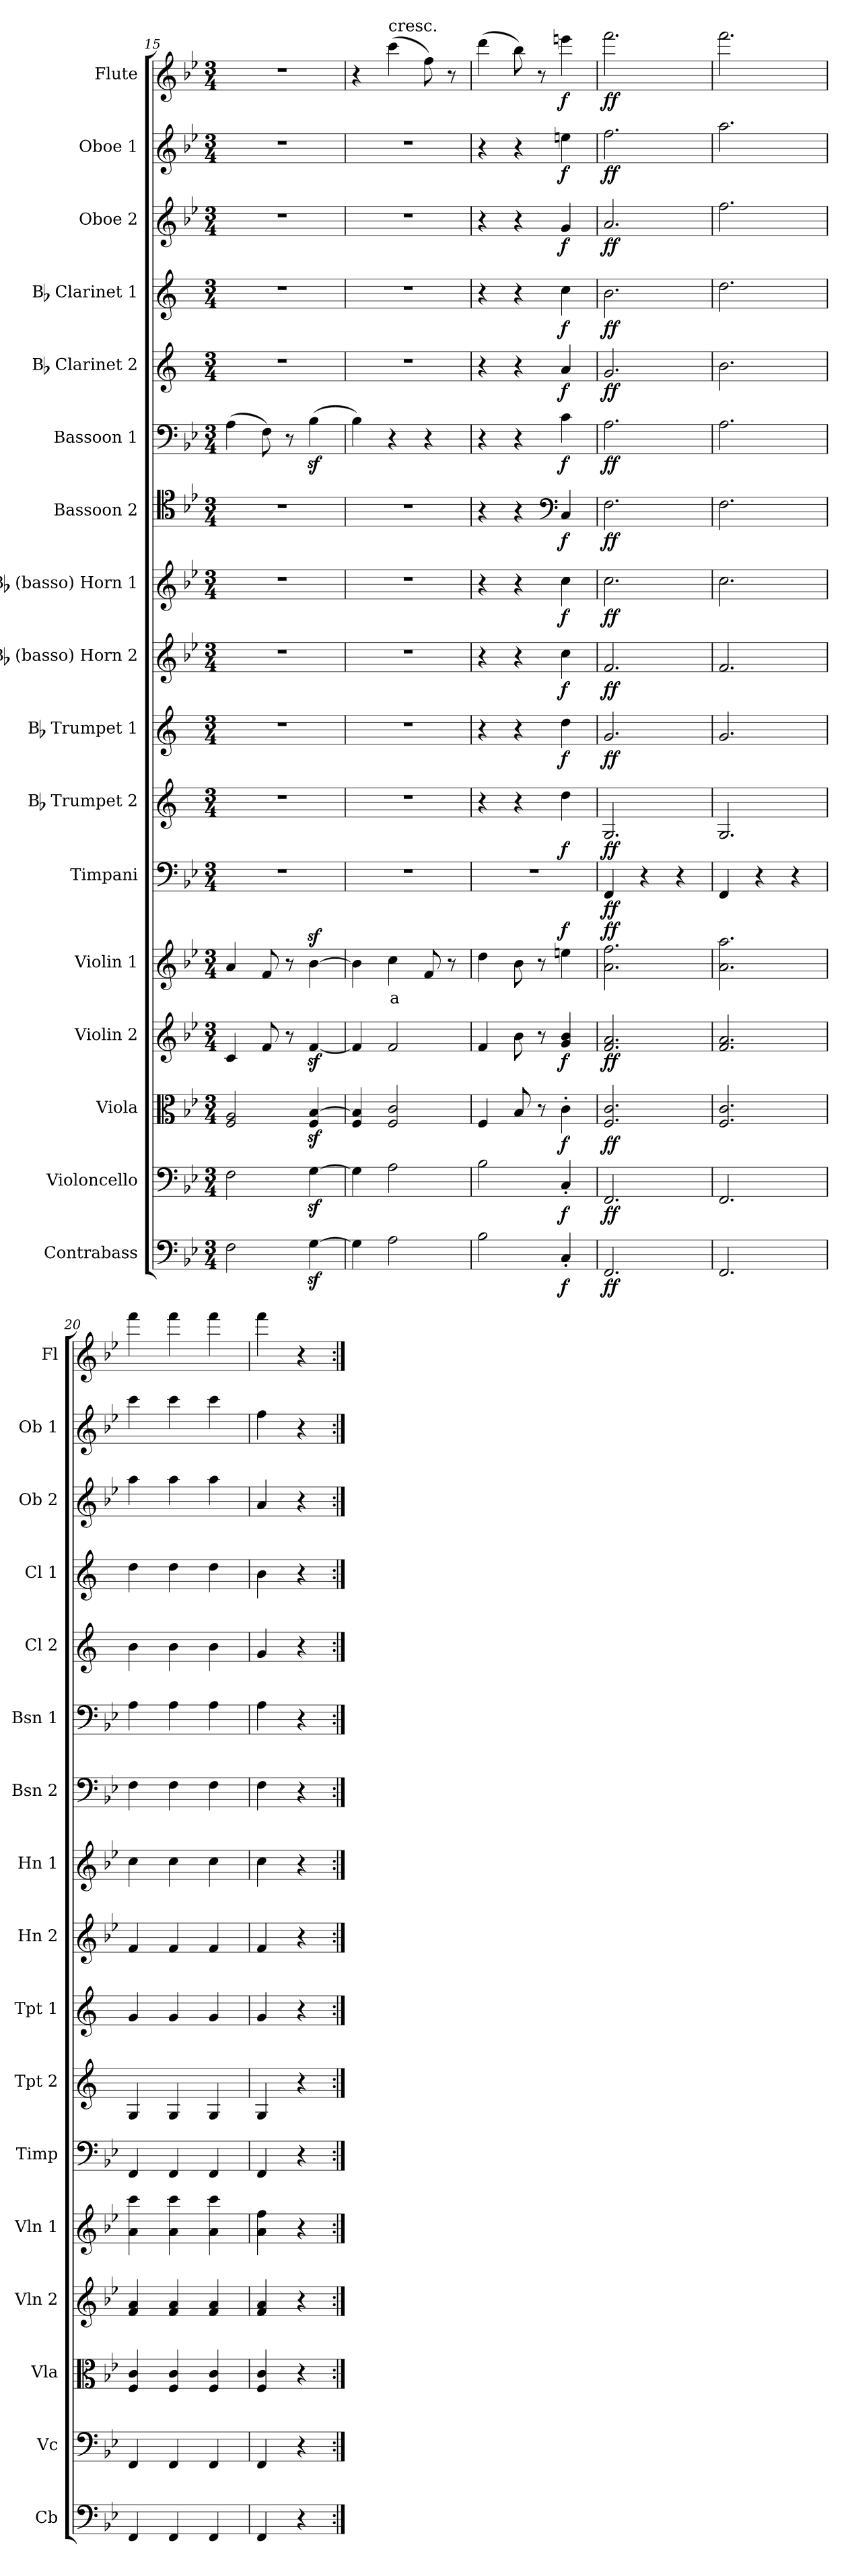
**kern	**dynam	**kern	**dynam	**kern	**dynam	**kern	**dynam	**kern	**text	**dynam	**kern	**dynam	**kern	**dynam	**kern	**dynam	**kern	**dynam	**kern	**dynam	**kern	**dynam	**kern	**dynam	**kern	**dynam	**kern	**dynam	**kern	**dynam	**kern	**dynam	**kern	**dynam
*part17	*part17	*part16	*part16	*part15	*part15	*part14	*part14	*part13	*part13	*part13	*part12	*part12	*part11	*part11	*part10	*part10	*part9	*part9	*part8	*part8	*part7	*part7	*part6	*part6	*part5	*part5	*part4	*part4	*part3	*part3	*part2	*part2	*part1	*part1
*staff17	*staff17	*staff16	*staff16	*staff15	*staff15	*staff14	*staff14	*staff13	*staff13	*staff13	*staff12	*staff12	*staff11	*staff11	*staff10	*staff10	*staff9	*staff9	*staff8	*staff8	*staff7	*staff7	*staff6	*staff6	*staff5	*staff5	*staff4	*staff4	*staff3	*staff3	*staff2	*staff2	*staff1	*staff1
*I"Contrabass	*	*I"Violoncello	*	*I"Viola	*	*I"Violin 2	*	*I"Violin 1	*	*	*I"Timpani	*	*I"Bb Trumpet 2	*	*I"Bb Trumpet 1	*	*I"Bb (basso) Horn 2	*	*I"Bb (basso) Horn 1	*	*I"Bassoon 2	*	*I"Bassoon 1	*	*I"Bb Clarinet 2	*	*I"Bb Clarinet 1	*	*I"Oboe 2	*	*I"Oboe 1	*	*I"Flute	*
*I'Cb	*	*I'Vc	*	*I'Vla	*	*I'Vln 2	*	*I'Vln 1	*	*	*I'Timp	*	*I'Tpt 2	*	*I'Tpt 1	*	*I'Hn 2	*	*I'Hn 1	*	*I'Bsn 2	*	*I'Bsn 1	*	*I'Cl 2	*	*I'Cl 1	*	*I'Ob 2	*	*I'Ob 1	*	*I'Fl	*
*clefF4	*	*clefF4	*	*clefC3	*	*clefG2	*	*clefG2	*	*	*clefF4	*	*clefG2	*	*clefG2	*	*clefG2	*	*clefG2	*	*clefC4	*	*clefF4	*	*clefG2	*	*clefG2	*	*clefG2	*	*clefG2	*	*clefG2	*
*ITrd7c12	*	*	*	*	*	*	*	*	*	*	*	*	*ITrd1c2	*	*ITrd1c2	*	*ITrd8c14	*	*ITrd8c14	*	*	*	*	*	*ITrd1c2	*	*ITrd1c2	*	*	*	*	*	*	*
*k[b-e-]	*	*k[b-e-]	*	*k[b-e-]	*	*k[b-e-]	*	*k[b-e-]	*	*	*k[b-e-]	*	*k[b-e-]	*	*k[b-e-]	*	*k[b-e-]	*	*k[b-e-]	*	*k[b-e-]	*	*k[b-e-]	*	*k[b-e-]	*	*k[b-e-]	*	*k[b-e-]	*	*k[b-e-]	*	*k[b-e-]	*
*M3/4	*	*M3/4	*	*M3/4	*	*M3/4	*	*M3/4	*	*	*M3/4	*	*M3/4	*	*M3/4	*	*M3/4	*	*M3/4	*	*M3/4	*	*M3/4	*	*M3/4	*	*M3/4	*	*M3/4	*	*M3/4	*	*M3/4	*
=15	=15	=15	=15	=15	=15	=15	=15	=15	=15	=15	=15	=15	=15	=15	=15	=15	=15	=15	=15	=15	=15	=15	=15	=15	=15	=15	=15	=15	=15	=15	=15	=15	=15	=15
2FF\	.	2F\	.	2F/ 2A/	.	4c/	.	4a/	.	.	2.r	.	2.r	.	2.r	.	2.r	.	2.r	.	2.r	.	(4A\	.	2.r	.	2.r	.	2.r	.	2.r	.	2.r	.
.	.	.	.	.	.	8f/	.	8f/	.	.	.	.	.	.	.	.	.	.	.	.	.	.	8F\)	.	.	.	.	.	.	.	.	.	.	.
.	.	.	.	.	.	8r	.	8r	.	.	.	.	.	.	.	.	.	.	.	.	.	.	8r	.	.	.	.	.	.	.	.	.	.	.
[4GGz<\	.	[4Gz<\	.	4F/z< [4B-/z<	.	[4fz</	.	[4b-z<\	.	.	.	.	.	.	.	.	.	.	.	.	.	.	(4B-z<\	.	.	.	.	.	.	.	.	.	.	.
=16	=16	=16	=16	=16	=16	=16	=16	=16	=16	=16	=16	=16	=16	=16	=16	=16	=16	=16	=16	=16	=16	=16	=16	=16	=16	=16	=16	=16	=16	=16	=16	=16	=16	=16
4GG\]	.	4G\]	.	4F/ 4B-/]	.	4f/]	.	4b-\]	.	.	2.r	.	2.r	.	2.r	.	2.r	.	2.r	.	2.r	.	4B-\)	.	2.r	.	2.r	.	2.r	.	2.r	.	4r	.
!	!	!	!	!	!	!	!	!	!	!	!	!	!	!	!	!	!	!	!	!	!	!	!	!	!	!	!	!	!	!	!	!	!LO:TX:a:t=cresc.	!
!	!	!	!	!	!	!	!	!	!LO:LY:b:color=#FF0000	!	!	!	!	!	!	!	!	!	!	!	!	!	!	!	!	!	!	!	!	!	!	!	!	!
2AA\	.	2A\	.	2F/ 2c/	.	2f/	.	4cc\	a	.	.	.	.	.	.	.	.	.	.	.	.	.	4r	.	.	.	.	.	.	.	.	.	(4ccc\	.
.	.	.	.	.	.	.	.	8f/	.	.	.	.	.	.	.	.	.	.	.	.	.	.	4r	.	.	.	.	.	.	.	.	.	8ff\)	.
.	.	.	.	.	.	.	.	8r	.	.	.	.	.	.	.	.	.	.	.	.	.	.	.	.	.	.	.	.	.	.	.	.	8r	.
=17	=17	=17	=17	=17	=17	=17	=17	=17	=17	=17	=17	=17	=17	=17	=17	=17	=17	=17	=17	=17	=17	=17	=17	=17	=17	=17	=17	=17	=17	=17	=17	=17	=17	=17
2BB-\	.	2B-\	.	4F/	.	4f/	.	4dd\	.	.	2.r	.	4r	.	4r	.	4r	.	4r	.	4r	.	4r	.	4r	.	4r	.	4r	.	4r	.	(4ddd\	.
.	.	.	.	8B-/	.	8b-\	.	8b-\	.	.	.	.	4r	.	4r	.	4r	.	4r	.	4r	.	4r	.	4r	.	4r	.	4r	.	4r	.	8bb-\)	.
.	.	.	.	8r	.	8r	.	8r	.	.	.	.	.	.	.	.	.	.	.	.	.	.	.	.	.	.	.	.	.	.	.	.	8r	.
*	*	*	*	*	*	*	*	*	*	*	*	*	*	*	*	*	*	*	*	*	*clefF4	*	*	*	*	*	*	*	*	*	*	*	*	*
!	!LO:DY:b	!	!LO:DY:b	!	!LO:DY:b	!	!LO:DY:b	!	!	!LO:DY:b	!	!	!	!LO:DY:b	!	!LO:DY:b	!	!LO:DY:b	!	!LO:DY:b	!	!LO:DY:b	!	!LO:DY:b	!	!LO:DY:b	!	!LO:DY:b	!	!LO:DY:b	!	!LO:DY:b	!	!LO:DY:b
4CC'/	f	4C'/	f	4c'\	f	4g/ 4b-/	f	4een\	.	f	.	.	4cc\	f	4cc\	f	4c\	f	4c\	f	4C/	f	4c\	f	4g/	f	4b-\	f	4g/	f	4een\	f	4eeen\	f
=18	=18	=18	=18	=18	=18	=18	=18	=18	=18	=18	=18	=18	=18	=18	=18	=18	=18	=18	=18	=18	=18	=18	=18	=18	=18	=18	=18	=18	=18	=18	=18	=18	=18	=18
!	!LO:DY:b	!	!LO:DY:b	!	!LO:DY:b	!	!LO:DY:b	!	!	!LO:DY:b	!	!LO:DY:b	!	!LO:DY:b	!	!LO:DY:b	!	!LO:DY:b	!	!LO:DY:b	!	!LO:DY:b	!	!LO:DY:b	!	!LO:DY:b	!	!LO:DY:b	!	!LO:DY:b	!	!LO:DY:b	!	!LO:DY:b
2.FFF/	ff	2.FF/	ff	2.F/ 2.c/	ff	2.f/ 2.a/	ff	2.a\ 2.ff\	.	ff	4FF/	ff	2.F/	ff	2.f/	ff	2.F/	ff	2.c\	ff	2.F\	ff	2.A\	ff	2.f/	ff	2.a\	ff	2.a/	ff	2.ff\	ff	2.fff\	ff
.	.	.	.	.	.	.	.	.	.	.	4r	.	.	.	.	.	.	.	.	.	.	.	.	.	.	.	.	.	.	.	.	.	.	.
.	.	.	.	.	.	.	.	.	.	.	4r	.	.	.	.	.	.	.	.	.	.	.	.	.	.	.	.	.	.	.	.	.	.	.
=19	=19	=19	=19	=19	=19	=19	=19	=19	=19	=19	=19	=19	=19	=19	=19	=19	=19	=19	=19	=19	=19	=19	=19	=19	=19	=19	=19	=19	=19	=19	=19	=19	=19	=19
2.FFF/	.	2.FF/	.	2.F/ 2.c/	.	2.f/ 2.a/	.	2.a\ 2.aa\	.	.	4FF/	.	2.F/	.	2.f/	.	2.F/	.	2.c\	.	2.F\	.	2.A\	.	2.a\	.	2.cc\	.	2.ff\	.	2.aa\	.	2.fff\	.
.	.	.	.	.	.	.	.	.	.	.	4r	.	.	.	.	.	.	.	.	.	.	.	.	.	.	.	.	.	.	.	.	.	.	.
.	.	.	.	.	.	.	.	.	.	.	4r	.	.	.	.	.	.	.	.	.	.	.	.	.	.	.	.	.	.	.	.	.	.	.
=20	=20	=20	=20	=20	=20	=20	=20	=20	=20	=20	=20	=20	=20	=20	=20	=20	=20	=20	=20	=20	=20	=20	=20	=20	=20	=20	=20	=20	=20	=20	=20	=20	=20	=20
4FFF/	.	4FF/	.	4F/ 4c/	.	4f/ 4a/	.	4a\ 4ccc\	.	.	4FF/	.	4F/	.	4f/	.	4F/	.	4c\	.	4F\	.	4A\	.	4a\	.	4cc\	.	4aa\	.	4ccc\	.	4fff\	.
4FFF/	.	4FF/	.	4F/ 4c/	.	4f/ 4a/	.	4a\ 4ccc\	.	.	4FF/	.	4F/	.	4f/	.	4F/	.	4c\	.	4F\	.	4A\	.	4a\	.	4cc\	.	4aa\	.	4ccc\	.	4fff\	.
4FFF/	.	4FF/	.	4F/ 4c/	.	4f/ 4a/	.	4a\ 4ccc\	.	.	4FF/	.	4F/	.	4f/	.	4F/	.	4c\	.	4F\	.	4A\	.	4a\	.	4cc\	.	4aa\	.	4ccc\	.	4fff\	.
=21	=21	=21	=21	=21	=21	=21	=21	=21	=21	=21	=21	=21	=21	=21	=21	=21	=21	=21	=21	=21	=21	=21	=21	=21	=21	=21	=21	=21	=21	=21	=21	=21	=21	=21
4FFF/	.	4FF/	.	4F/ 4c/	.	4f/ 4a/	.	4a\ 4ff\	.	.	4FF/	.	4F/	.	4f/	.	4F/	.	4c\	.	4F\	.	4A\	.	4f/	.	4a\	.	4a/	.	4ff\	.	4fff\	.
4r	.	4r	.	4r	.	4r	.	4r	.	.	4r	.	4r	.	4r	.	4r	.	4r	.	4r	.	4r	.	4r	.	4r	.	4r	.	4r	.	4r	.
=:|!	=:|!	=:|!	=:|!	=:|!	=:|!	=:|!	=:|!	=:|!	=:|!	=:|!	=:|!	=:|!	=:|!	=:|!	=:|!	=:|!	=:|!	=:|!	=:|!	=:|!	=:|!	=:|!	=:|!	=:|!	=:|!	=:|!	=:|!	=:|!	=:|!	=:|!	=:|!	=:|!	=:|!	=:|!
*-	*-	*-	*-	*-	*-	*-	*-	*-	*-	*-	*-	*-	*-	*-	*-	*-	*-	*-	*-	*-	*-	*-	*-	*-	*-	*-	*-	*-	*-	*-	*-	*-	*-	*-
